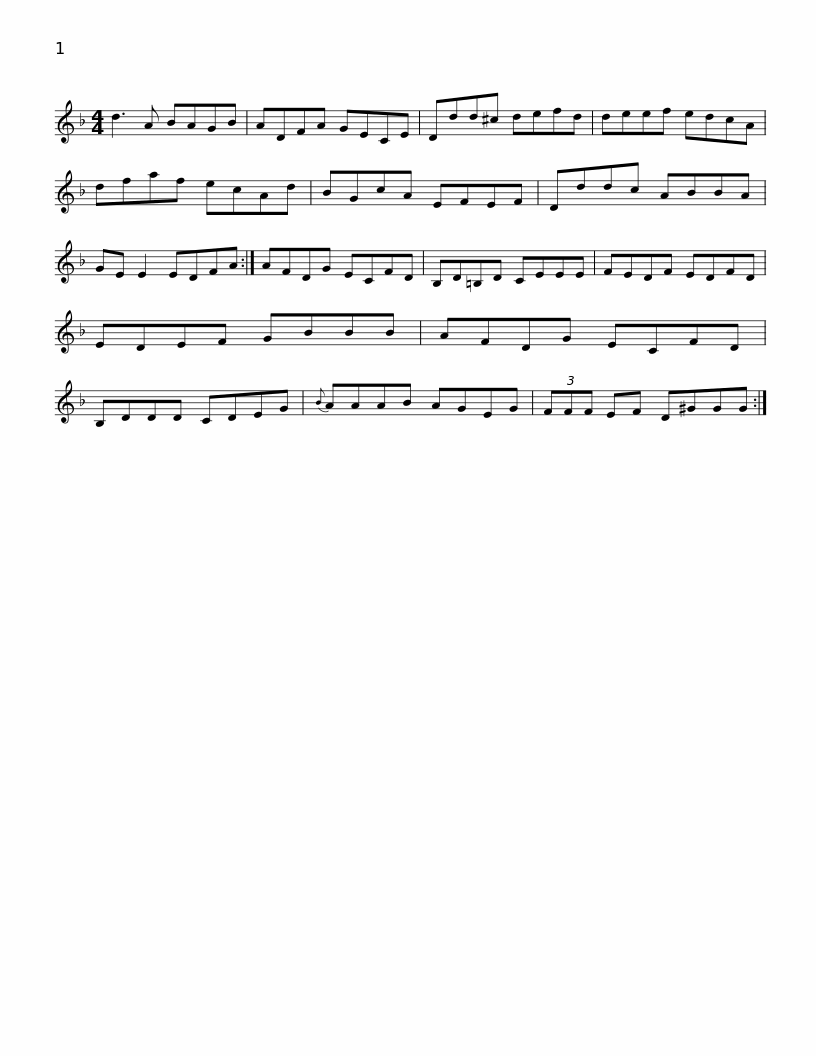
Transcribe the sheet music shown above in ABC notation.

X:1
L:1/8
M:4/4
I:linebreak $
K:Dmin
V:1 treble
V:1
 d3 A BAGB | ADFA GECE | Ddd^c defd | deef edcA | dfaf ecAd |$ %5
 BGcA EFEF | Dddc ABBA | GE E2 EDFA :| AFDG ECFD | B,D=B,D CEEE |$ %10
 FEDF EDFD | EDEF GBBB | AFDG ECFD | B,DDD CDEG |{B} AAAB AGEG |$ %15
 (3FFF EF D^GGG :| %16
